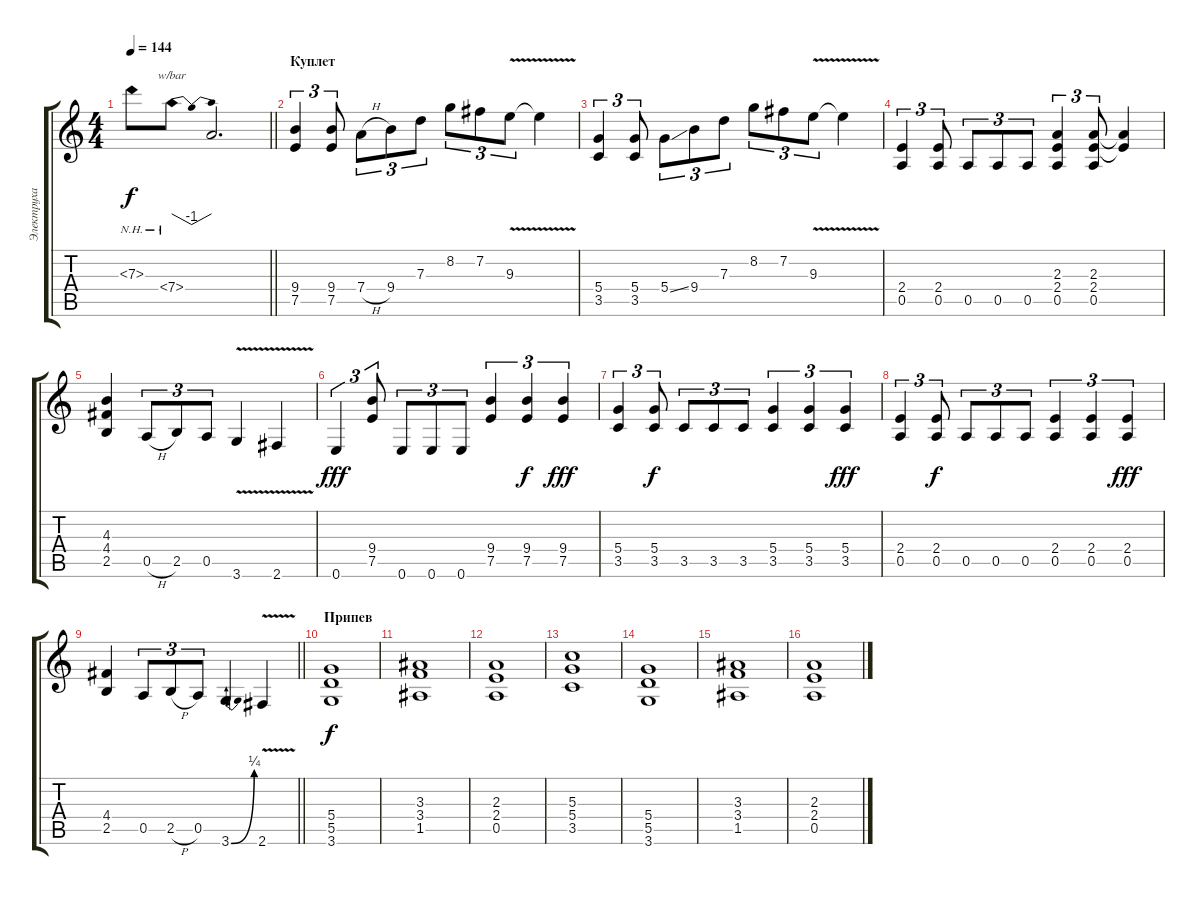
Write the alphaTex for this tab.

\track ("Электруха" "Электруха") {instrument distortionguitar}
\staff {score tabs}
\tuning (E4 B3 G3 D3 A2 E2) {hide}
\ts (4 4)
\tempo 144
\clef g2
\barLineRight lightlight
\ks c
7.3{nh}.8{dy f} 7.4{nh}.8{tbe (dip default 0 0 30 -4 60 0)} 7.4{t}.2{d} |
\section ("" "Куплет")
(9.4 7.5).4{tu (3 2)} (9.4 7.5).8{tu (3 2)} 7.4{h}.8{tu (3 2)} 9.4.8{tu (3 2)} 7.3.8{tu (3 2)} 8.2.8{tu (3 2)} 7.2.8{tu (3 2)} 9.3{v}.8{tu (3 2)} 9.3{t}.4 |
(5.4 3.5).4{tu (3 2)} (5.4 3.5).8{tu (3 2)} 5.4{ss}.8{tu (3 2)} 9.4.8{tu (3 2)} 7.3.8{tu (3 2)} 8.2.8{tu (3 2)} 7.2.8{tu (3 2)} 9.3{v}.8{tu (3 2)} 9.3{t}.4 |
(2.4 0.5).4{tu (3 2)} (2.4 0.5).8{tu (3 2)} 0.5.8{tu (3 2)} 0.5.8{tu (3 2)} 0.5.8{tu (3 2)} (2.3 2.4 0.5).4{tu (3 2)} (2.3 2.4 0.5).8{tu (3 2)} (2.3{t} 2.4{t}).4 |
(4.3 4.4 2.5).4 0.5{h}.8{tu (3 2)} 2.5.8{tu (3 2)} 0.5.8{tu (3 2)} 3.6{v}.4 2.6{v}.4 |
0.6.4{tu (3 2) dy fff} (9.4 7.5).8{tu (3 2)} 0.6.8{tu (3 2)} 0.6.8{tu (3 2)} 0.6.8{tu (3 2)} (9.4 7.5).4{tu (3 2)} (9.4 7.5).4{tu (3 2) dy f} (9.4 7.5).4{tu (3 2) dy fff} |
(5.4 3.5).4{tu (3 2)} (5.4 3.5).8{tu (3 2) dy f} 3.5.8{tu (3 2)} 3.5.8{tu (3 2)} 3.5.8{tu (3 2)} (5.4 3.5).4{tu (3 2)} (5.4 3.5).4{tu (3 2)} (5.4 3.5).4{tu (3 2) dy fff} |
(2.4 0.5).4{tu (3 2)} (2.4 0.5).8{tu (3 2) dy f} 0.5.8{tu (3 2)} 0.5.8{tu (3 2)} 0.5.8{tu (3 2)} (2.4 0.5).4{tu (3 2)} (2.4 0.5).4{tu (3 2)} (2.4 0.5).4{tu (3 2) dy fff} |
\barLineRight lightlight
(4.4 2.5).4 0.5.8{tu (3 2)} 2.5{h}.8{tu (3 2)} 0.5.8{tu (3 2)} 3.6{be (bend 0 0 60 1)}.4 2.6{v}.4 |
\section ("" "Припев")
(5.4 5.5 3.6).1{dy f} |
(3.3 3.4 1.5).1 |
(2.3 2.4 0.5).1 |
(5.3 5.4 3.5).1 |
(5.4 5.5 3.6).1 |
(3.3 3.4 1.5).1 |
(2.3 2.4 0.5).1
